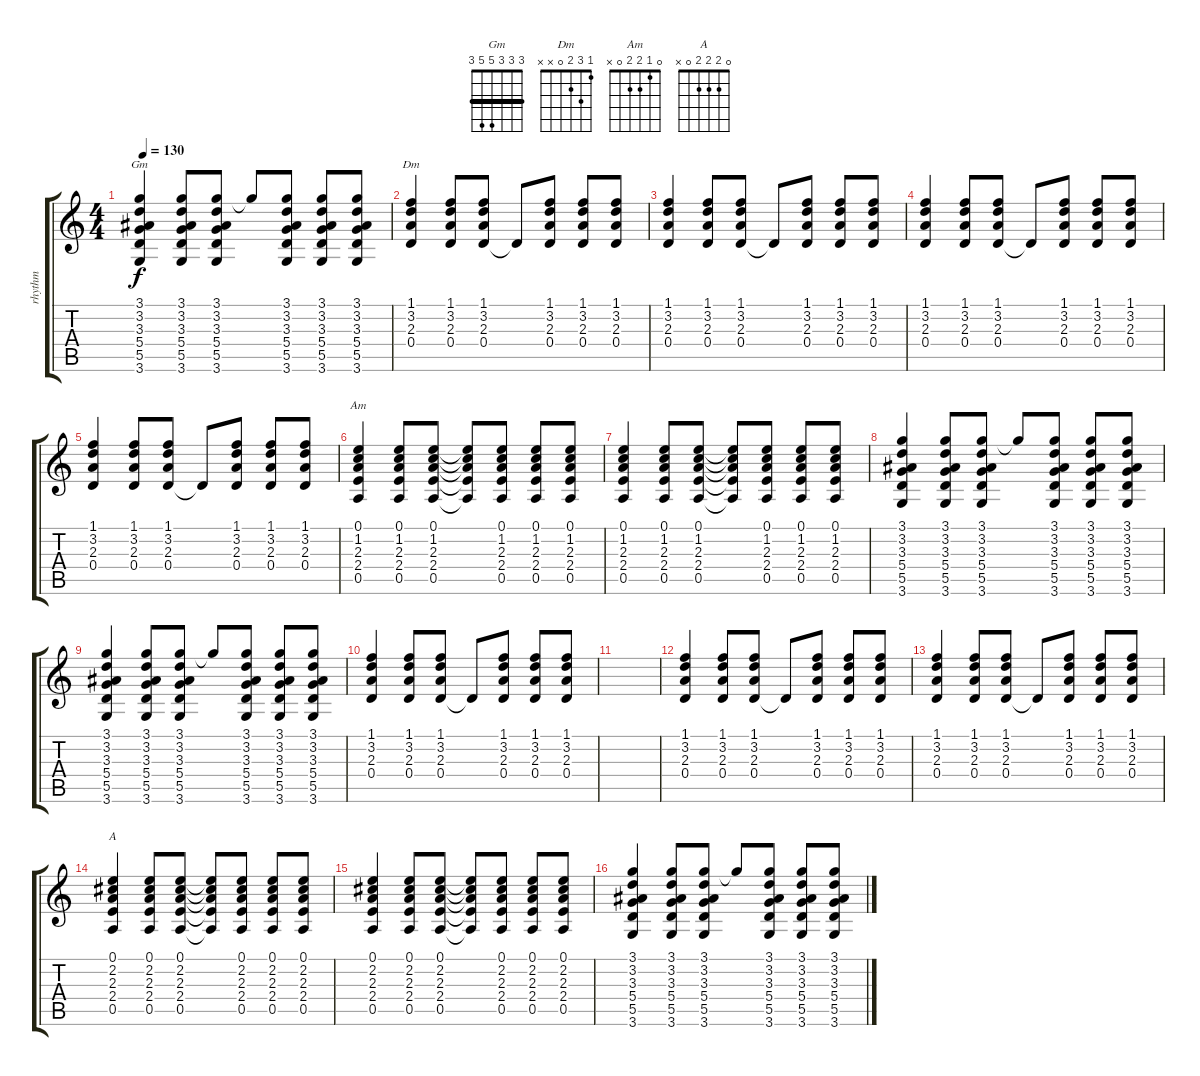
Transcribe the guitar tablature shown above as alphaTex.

\track ("rhythm" "rhythm") {instrument acousticguitarnylon}
\staff {score tabs}
\tuning (E4 B3 G3 D3 A2 E2) {hide}
\chord ("Gm" 3 3 3 5 5 3) {barre 3}
\chord ("Dm" 1 3 2 0 x x)
\chord ("Am" 0 1 2 2 0 x)
\chord ("A" 0 2 2 2 0 x)
\ts (4 4)
\tempo 130
\clef g2
\ks c
(3.1 3.2 3.3 5.4 5.5 3.6).4{ch "Gm" dy f} (3.1 3.2 3.3 5.4 5.5 3.6).8 (3.1 3.2 3.3 5.4 5.5 3.6).8 3.1{t}.8 (3.1 3.2 3.3 5.4 5.5 3.6).8 (3.1 3.2 3.3 5.4 5.5 3.6).8 (3.1 3.2 3.3 5.4 5.5 3.6).8 |
(1.1 3.2 2.3 0.4).4{ch "Dm"} (1.1 3.2 2.3 0.4).8 (1.1 3.2 2.3 0.4).8 0.4{t}.8 (1.1 3.2 2.3 0.4).8 (1.1 3.2 2.3 0.4).8 (1.1 3.2 2.3 0.4).8 |
(1.1 3.2 2.3 0.4).4 (1.1 3.2 2.3 0.4).8 (1.1 3.2 2.3 0.4).8 0.4{t}.8 (1.1 3.2 2.3 0.4).8 (1.1 3.2 2.3 0.4).8 (1.1 3.2 2.3 0.4).8 |
(1.1 3.2 2.3 0.4).4 (1.1 3.2 2.3 0.4).8 (1.1 3.2 2.3 0.4).8 0.4{t}.8 (1.1 3.2 2.3 0.4).8 (1.1 3.2 2.3 0.4).8 (1.1 3.2 2.3 0.4).8 |
(1.1 3.2 2.3 0.4).4 (1.1 3.2 2.3 0.4).8 (1.1 3.2 2.3 0.4).8 0.4{t}.8 (1.1 3.2 2.3 0.4).8 (1.1 3.2 2.3 0.4).8 (1.1 3.2 2.3 0.4).8 |
(0.1 1.2 2.3 2.4 0.5).4{ch "Am"} (0.1 1.2 2.3 2.4 0.5).8 (0.1 1.2 2.3 2.4 0.5).8 (0.1{t} 1.2{t} 2.3{t} 2.4{t} 0.5{t}).8 (0.1 1.2 2.3 2.4 0.5).8 (0.1 1.2 2.3 2.4 0.5).8 (0.1 1.2 2.3 2.4 0.5).8 |
(0.1 1.2 2.3 2.4 0.5).4 (0.1 1.2 2.3 2.4 0.5).8 (0.1 1.2 2.3 2.4 0.5).8 (0.1{t} 1.2{t} 2.3{t} 2.4{t} 0.5{t}).8 (0.1 1.2 2.3 2.4 0.5).8 (0.1 1.2 2.3 2.4 0.5).8 (0.1 1.2 2.3 2.4 0.5).8 |
(3.1 3.2 3.3 5.4 5.5 3.6).4 (3.1 3.2 3.3 5.4 5.5 3.6).8 (3.1 3.2 3.3 5.4 5.5 3.6).8 3.1{t}.8 (3.1 3.2 3.3 5.4 5.5 3.6).8 (3.1 3.2 3.3 5.4 5.5 3.6).8 (3.1 3.2 3.3 5.4 5.5 3.6).8 |
(3.1 3.2 3.3 5.4 5.5 3.6).4 (3.1 3.2 3.3 5.4 5.5 3.6).8 (3.1 3.2 3.3 5.4 5.5 3.6).8 3.1{t}.8 (3.1 3.2 3.3 5.4 5.5 3.6).8 (3.1 3.2 3.3 5.4 5.5 3.6).8 (3.1 3.2 3.3 5.4 5.5 3.6).8 |
(1.1 3.2 2.3 0.4).4 (1.1 3.2 2.3 0.4).8 (1.1 3.2 2.3 0.4).8 0.4{t}.8 (1.1 3.2 2.3 0.4).8 (1.1 3.2 2.3 0.4).8 (1.1 3.2 2.3 0.4).8 |
|
(1.1 3.2 2.3 0.4).4 (1.1 3.2 2.3 0.4).8 (1.1 3.2 2.3 0.4).8 0.4{t}.8 (1.1 3.2 2.3 0.4).8 (1.1 3.2 2.3 0.4).8 (1.1 3.2 2.3 0.4).8 |
(1.1 3.2 2.3 0.4).4 (1.1 3.2 2.3 0.4).8 (1.1 3.2 2.3 0.4).8 0.4{t}.8 (1.1 3.2 2.3 0.4).8 (1.1 3.2 2.3 0.4).8 (1.1 3.2 2.3 0.4).8 |
(0.1 2.2 2.3 2.4 0.5).4{ch "A"} (0.1 2.2 2.3 2.4 0.5).8 (0.1 2.2 2.3 2.4 0.5).8 (0.1{t} 2.2{t} 2.3{t} 2.4{t} 0.5{t}).8 (0.1 2.2 2.3 2.4 0.5).8 (0.1 2.2 2.3 2.4 0.5).8 (0.1 2.2 2.3 2.4 0.5).8 |
(0.1 2.2 2.3 2.4 0.5).4 (0.1 2.2 2.3 2.4 0.5).8 (0.1 2.2 2.3 2.4 0.5).8 (0.1{t} 2.2{t} 2.3{t} 2.4{t} 0.5{t}).8 (0.1 2.2 2.3 2.4 0.5).8 (0.1 2.2 2.3 2.4 0.5).8 (0.1 2.2 2.3 2.4 0.5).8 |
(3.1 3.2 3.3 5.4 5.5 3.6).4 (3.1 3.2 3.3 5.4 5.5 3.6).8 (3.1 3.2 3.3 5.4 5.5 3.6).8 3.1{t}.8 (3.1 3.2 3.3 5.4 5.5 3.6).8 (3.1 3.2 3.3 5.4 5.5 3.6).8 (3.1 3.2 3.3 5.4 5.5 3.6).8
